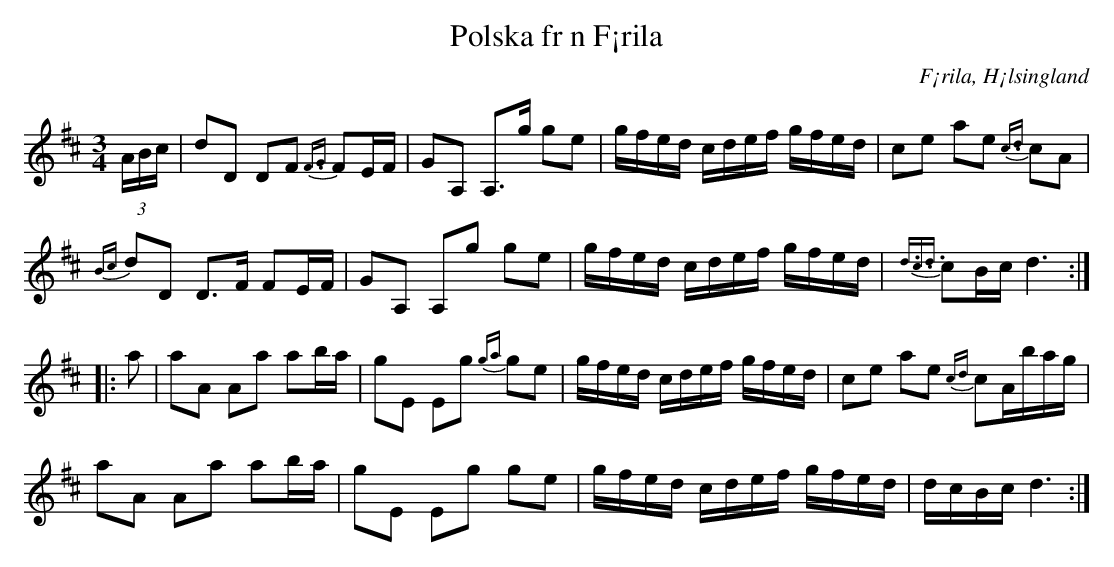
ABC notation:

X:1
T:Polska fr n F¡rila
O:F¡rila, H¡lsingland
M:3/4
L:1/16
U:t=turn
K:D
(3ABc | d2D2 D2F2 {F3/2G5/3}F2EF | G2A,2 A,2>g2 g2e2 | gfed cdef gfed | c2e2 a2e2 {c3/2d5/3}c2A2 |
{Bc}d2D2 D2>F2 F2EF | G2A,2 A,2g2 g2e2 | gfed cdef gfed | {d3/2c3/2d3/2}c2Bc d6 ::
a2 | a2A2 A2a2 a2ba | g2E2 E2g2 {ga}g2e2 | gfed cdef gfed | c2e2 a2e2 {cd}c2A5/6b3/6a2/6g2/6 |
a2A2 A2a2 a2ba | g2E2 E2g2 g2e2 | gfed cdef gfed | dcBc d6 :|
